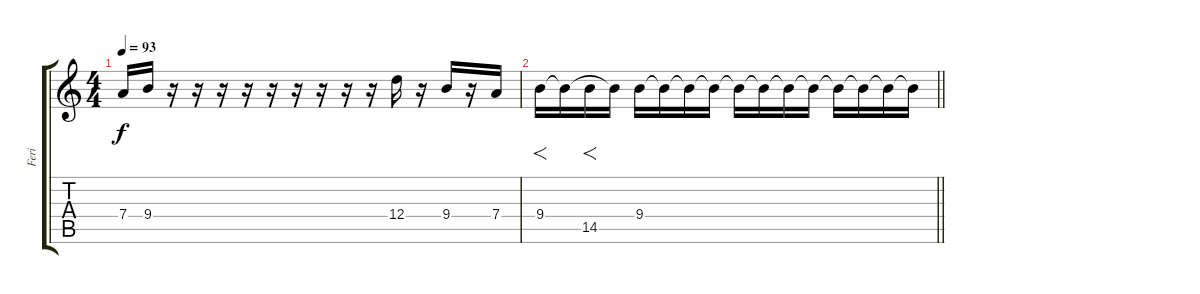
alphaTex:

\track ("Feri" "Feri") {instrument distortionguitar}
\staff {score tabs}
\tuning (E4 B3 G3 D3 A2 D2) {hide}
\ts (4 4)
\tempo 93
\clef g2
\ks c
7.4.16{dy f} 9.4.16 r.16 r.16 r.16 r.16 r.16 r.16 r.16 r.16 r.16 12.4.16 r.16 9.4.16 r.16 7.4.16 |
\barLineRight lightlight
9.4.16{f} 9.4{t}.16 14.5.16{f} 9.4{t}.16 9.4.16{volume 0} 9.4{t}.16 9.4{t}.16 9.4{t}.16 9.4{t}.16 9.4{t}.16 9.4{t}.16 9.4{t}.16 9.4{t}.16 9.4{t}.16 9.4{t}.16 9.4{t}.16
